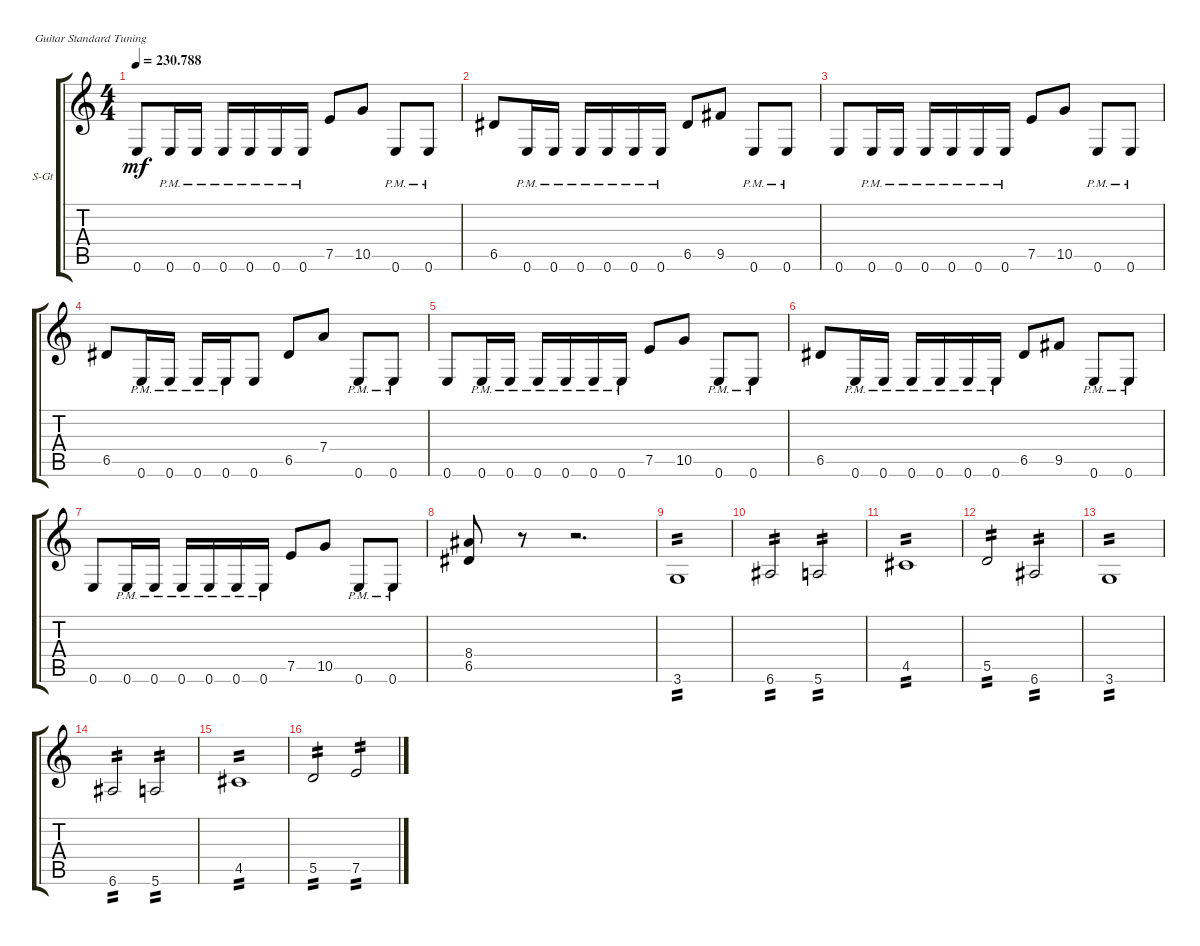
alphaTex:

\defaultSystemsLayout 4
\bracketExtendMode groupsimilarinstruments
\firstSystemTrackNameOrientation horizontal
\otherSystemsTrackNameOrientation horizontal
\track ("Steel Guitar" "S-Gt") {instrument acousticguitarsteel}
\staff {score tabs}
\tuning (E4 B3 G3 D3 A2 E2)
\ts (4 4)
\tempo
230.788
\accidentals auto
\clef g2
\ottava regular
\simile none
\ks c
0.6.8{dy mf} 0.6{pm}.16 0.6{pm}.16 0.6{pm}.16 0.6{pm}.16 0.6{pm}.16 0.6{pm}.16 7.5.8 10.5.8 0.6{pm}.8 0.6{pm}.8 |
6.5.8 0.6{pm}.16 0.6{pm}.16 0.6{pm}.16 0.6{pm}.16 0.6{pm}.16 0.6{pm}.16 6.5.8 9.5.8 0.6{pm}.8 0.6{pm}.8 |
0.6.8 0.6{pm}.16 0.6{pm}.16 0.6{pm}.16 0.6{pm}.16 0.6{pm}.16 0.6{pm}.16 7.5.8 10.5.8 0.6{pm}.8 0.6{pm}.8 |
6.5.8 0.6{pm}.16 0.6{pm}.16 0.6{pm}.16 0.6{pm}.16 0.6.8 6.5.8 7.4.8 0.6{pm}.8 0.6{pm}.8 |
0.6.8 0.6{pm}.16 0.6{pm}.16 0.6{pm}.16 0.6{pm}.16 0.6{pm}.16 0.6{pm}.16 7.5.8 10.5.8 0.6{pm}.8 0.6{pm}.8 |
6.5.8 0.6{pm}.16 0.6{pm}.16 0.6{pm}.16 0.6{pm}.16 0.6{pm}.16 0.6{pm}.16 6.5.8 9.5.8 0.6{pm}.8 0.6{pm}.8 |
0.6.8 0.6{pm}.16 0.6{pm}.16 0.6{pm}.16 0.6{pm}.16 0.6{pm}.16 0.6{pm}.16 7.5.8 10.5.8 0.6{pm}.8 0.6{pm}.8 |
(6.5 8.4).8 r.8 r.2{d} |
3.6.1{tp 2} |
6.6.2{tp 2} 5.6.2{tp 2} |
4.5.1{tp 2} |
5.5.2{tp 2} 6.6.2{tp 2} |
3.6.1{tp 2} |
6.6.2{tp 2} 5.6.2{tp 2} |
4.5.1{tp 2} |
5.5.2{tp 2} 7.5.2{tp 2}
